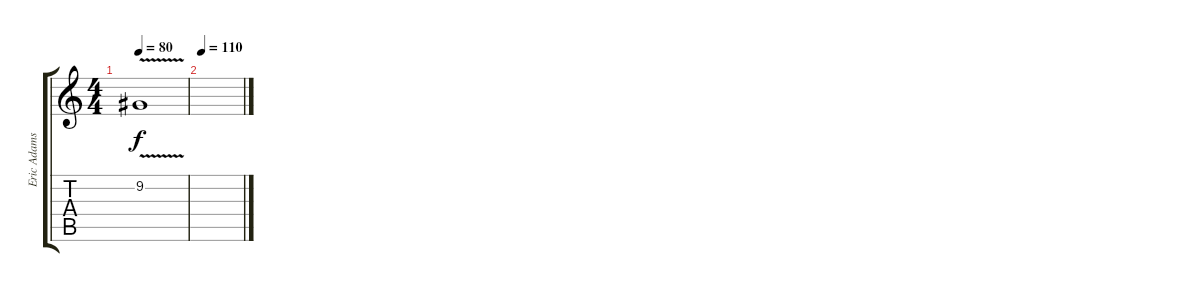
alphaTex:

\track ("Eric Adams" "Eric Adams") {instrument lead6voice}
\staff {score tabs}
\tuning (E4 B3 G3 D3 A2 E2) {hide}
\ts (4 4)
\tempo 80
\clef g2
\ks c
9.2{v}.1{dy f} |
\tempo 110
